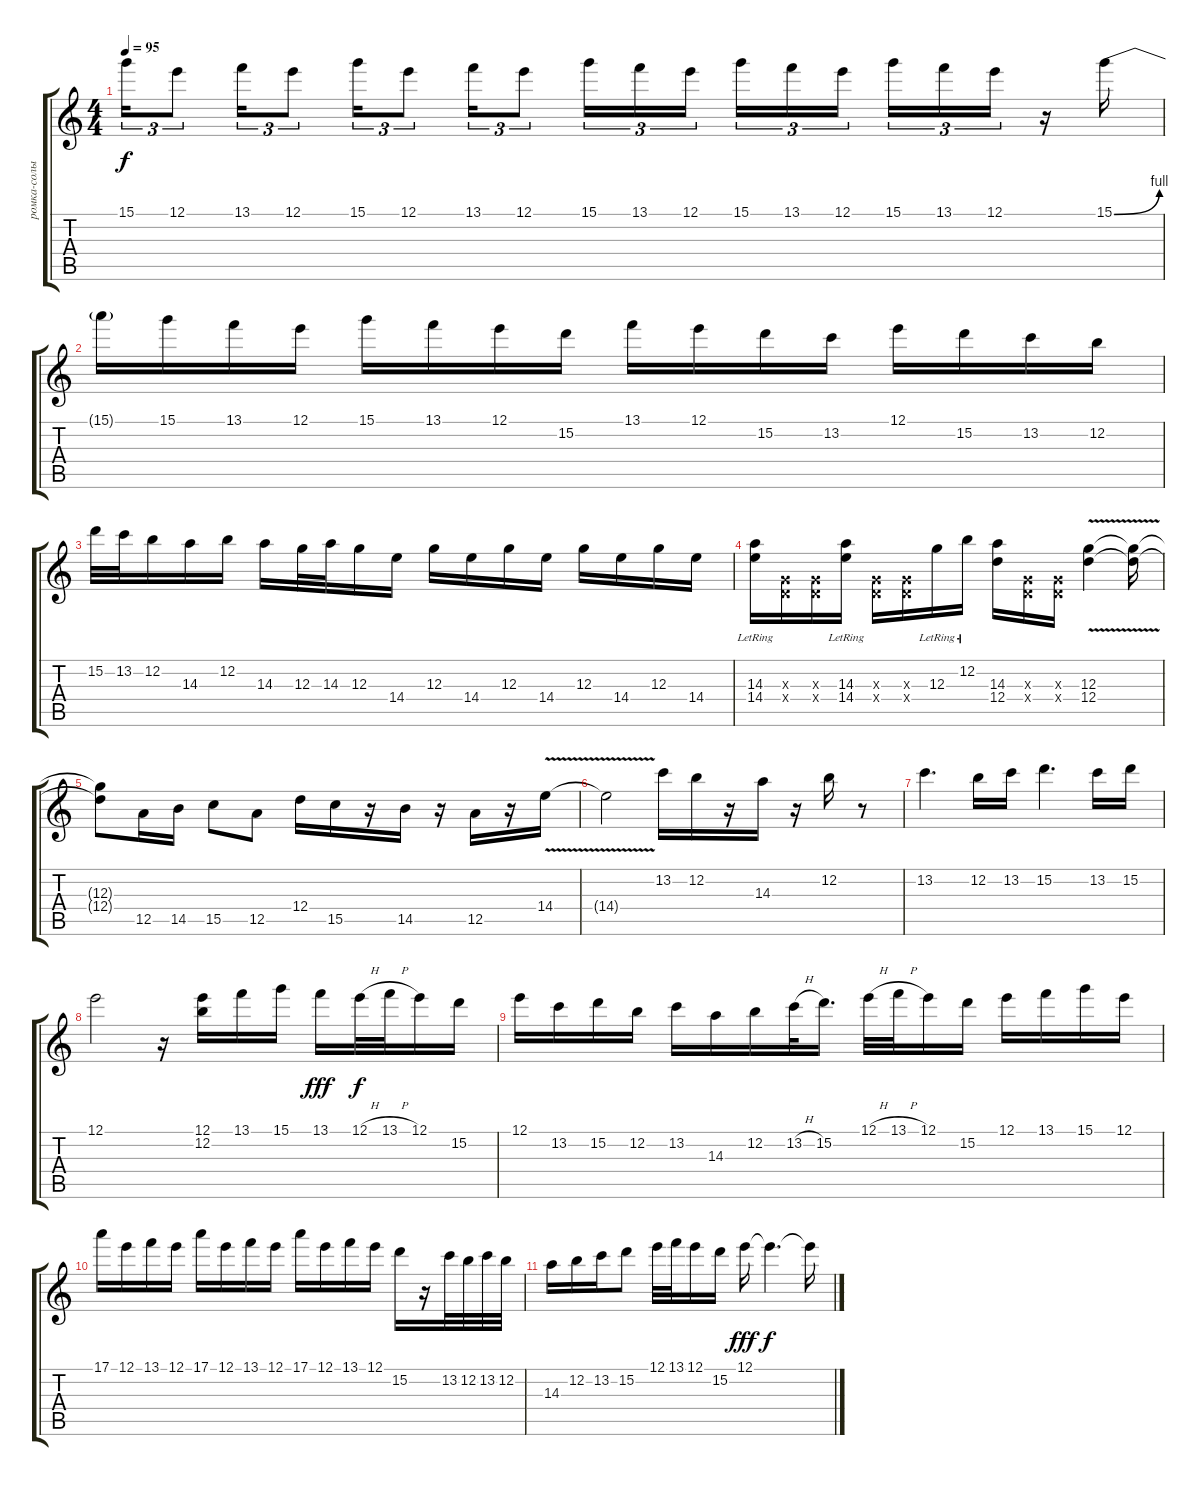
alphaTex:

\track ("ромка-солы" "ромка-солы") {instrument electricguitarjazz}
\staff {score tabs}
\tuning (E4 B3 G3 D3 A2 E2) {hide}
\ts (4 4)
\tempo 95
\clef g2
\ks c
15.1.16{tu (3 2) dy f} 12.1.8{tu (3 2)} 13.1.16{tu (3 2)} 12.1.8{tu (3 2)} 15.1.16{tu (3 2)} 12.1.8{tu (3 2)} 13.1.16{tu (3 2)} 12.1.8{tu (3 2)} 15.1.16{tu (3 2)} 13.1.16{tu (3 2)} 12.1.16{tu (3 2) beam splitsecondary} 15.1.16{tu (3 2)} 13.1.16{tu (3 2)} 12.1.16{tu (3 2)} 15.1.16{tu (3 2)} 13.1.16{tu (3 2)} 12.1.16{tu (3 2)} r.16 15.1{be (bend 0 0 60 4)}.16 |
15.1{t}.16 15.1.16 13.1.16 12.1.16 15.1.16 13.1.16 12.1.16 15.2.16 13.1.16 12.1.16 15.2.16 13.2.16 12.1.16 15.2.16 13.2.16 12.2.16 |
15.2.32 13.2.32 12.2.16 14.3.16 12.2.16 14.3.16 12.3.32 14.3.32 12.3.16 14.4.16 12.3.16 14.4.16 12.3.16 14.4.16 12.3.16 14.4.16 12.3.16 14.4.16 |
(14.3{lr} 14.4{lr}).16 (0.3{x} 0.4{x}).16 (0.3{x} 0.4{x}).16 (14.3{lr} 14.4{lr}).16 (0.3{x} 0.4{x}).16 (0.3{x} 0.4{x}).16 12.3{lr}.16 12.2{lr}.16 (14.3 12.4).16 (0.3{x} 0.4{x}).16 (0.3{x} 0.4{x}).16 (12.3{v} 12.4{v}).4 (12.3{t} 12.4{t}).16 |
(12.3{t} 12.4{t}).8 12.5.16 14.5.16 15.5.8 12.5.8 12.4.16 15.5.16 r.16 14.5.16 r.16 12.5.16 r.16 14.4{v}.16 |
14.4{t}.2 13.2.16 12.2.16 r.16 14.3.16 r.16 12.2.16 r.8 |
13.2.4{d} 12.2.16 13.2.16 15.2.4{d} 13.2.16 15.2.16 |
12.1.2 r.16 (12.1 12.2).16 13.1.16 15.1.16 13.1.16{dy fff} 12.1{h}.32{dy f} 13.1{h}.32 12.1.16 15.2.16 |
12.1.16 13.2.16 15.2.16 12.2.16 13.2.16 14.3.16 12.2.16 13.2{h}.32 15.2.16{d} 12.1{h}.32 13.1{h}.32 12.1.16 15.2.16 12.1.16 13.1.16 15.1.16 12.1.16 |
17.1.16 12.1.16 13.1.16 12.1.16 17.1.16 12.1.16 13.1.16 12.1.16 17.1.16 12.1.16 13.1.16 12.1.16 15.2.16 r.16 13.2.32 12.2.32 13.2.32 12.2.32 |
14.3.16 12.2.16 13.2.16 15.2.8 12.1.32 13.1.32 12.1.16 15.2.16 12.1.16{dy fff} 12.1{t}.4{d dy f} 12.1{t}.16
